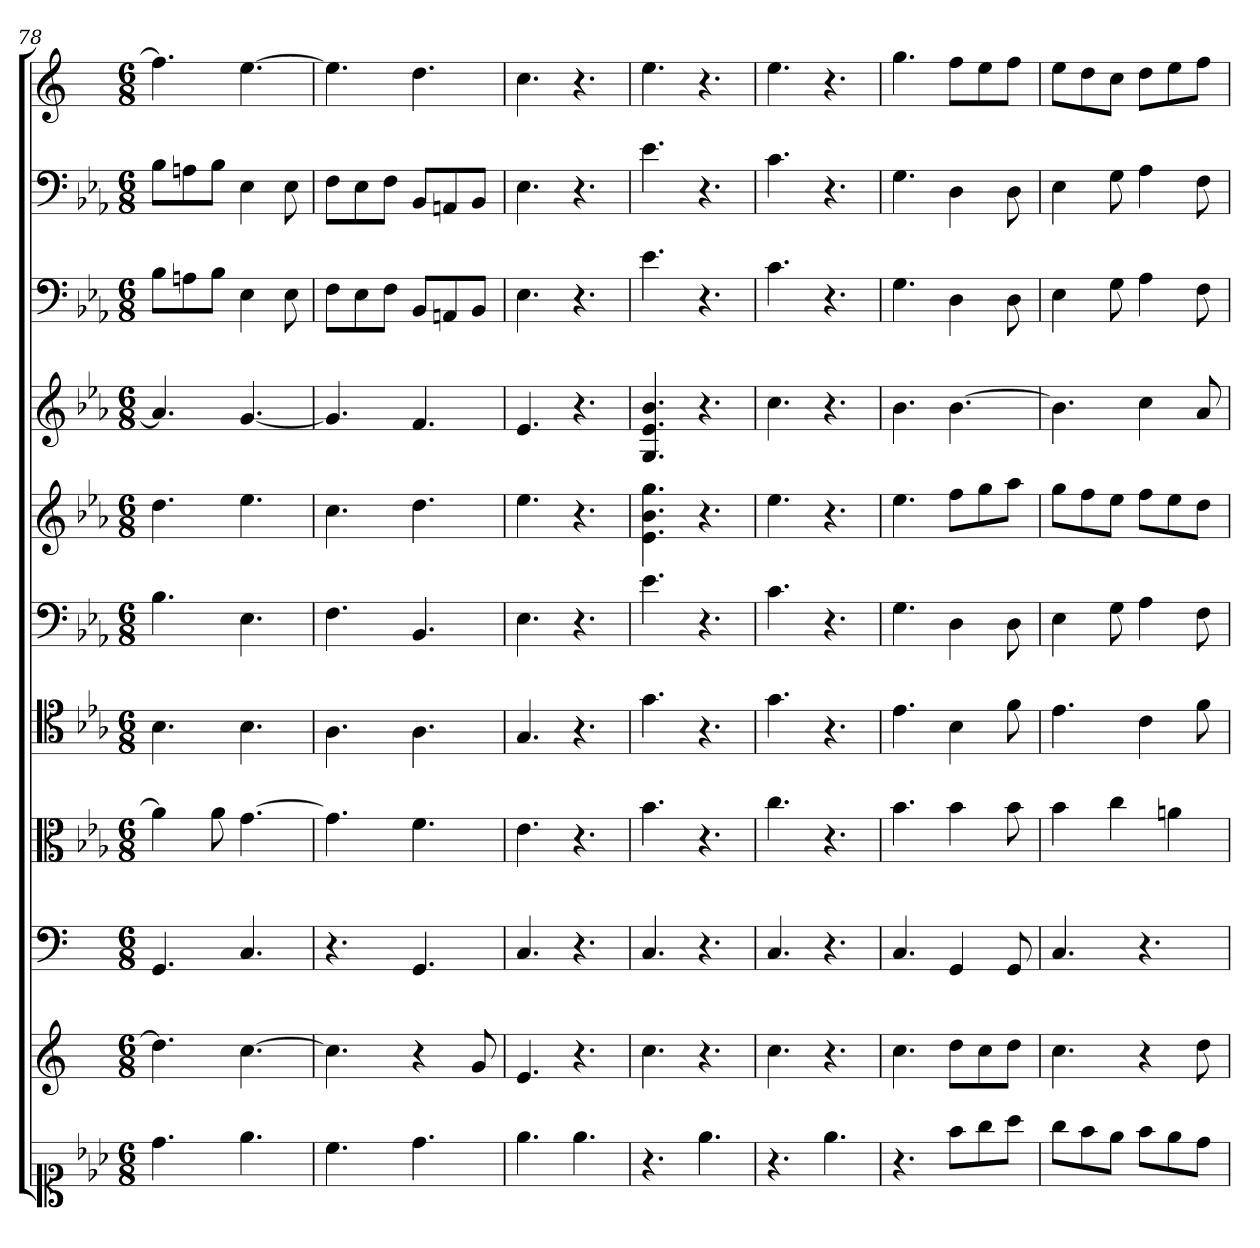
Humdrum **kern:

**kern	**kern	**kern	**kern	**kern	**kern	**kern	**kern	**kern	**kern	**kern
*part11	*part10	*part9	*part8	*part7	*part6	*part5	*part4	*part3	*part2	*part1
*staff11	*staff10	*staff9	*staff8	*staff7	*staff6	*staff5	*staff4	*staff3	*staff2	*staff1
*clefC1	*	*	*clefC3	*clefC4	*	*	*	*	*	*
*k[b-e-a-]	*k[]	*k[]	*k[b-e-a-]	*k[b-e-a-]	*k[b-e-a-]	*k[b-e-a-]	*k[b-e-a-]	*k[b-e-a-]	*k[b-e-a-]	*k[]
*M6/8	*M6/8	*M6/8	*M6/8	*M6/8	*M6/8	*M6/8	*M6/8	*M6/8	*M6/8	*M6/8
=78	=78	=78	=78	=78	=78	=78	=78	=78	=78	=78
4.dd	4.dd]	4.GG	4a-]	4.B-	4.B-	4.dd	4.a-]	8B-L	8B-L	4.ff]
.	.	.	.	.	.	.	.	8An	8An	.
.	.	.	8a-	.	.	.	.	8B-J	8B-J	.
4.ee-	[4.cc	4.C	[4.g	4.B-	4.E-	4.ee-	[4.g	4E-	4E-	[4.ee
.	.	.	.	.	.	.	.	8E-	8E-	.
=79	=79	=79	=79	=79	=79	=79	=79	=79	=79	=79
4.cc	4.cc]	4.r	4.g]	4.A-	4.F	4.cc	4.g]	8FL	8FL	4.ee]
.	.	.	.	.	.	.	.	8E-	8E-	.
.	.	.	.	.	.	.	.	8FJ	8FJ	.
4.dd	4r	4.GG	4.f	4.A-	4.BB-	4.dd	4.f	8BB-L	8BB-L	4.dd
.	.	.	.	.	.	.	.	8AAn	8AAn	.
.	8g	.	.	.	.	.	.	8BB-J	8BB-J	.
=80	=80	=80	=80	=80	=80	=80	=80	=80	=80	=80
4.ee-	4.e	4.C	4.e-	4.G	4.E-	4.ee-	4.e-	4.E-	4.E-	4.cc
4.ee-	4.r	4.r	4.r	4.r	4.r	4.r	4.r	4.r	4.r	4.r
=81	=81	=81	=81	=81	=81	=81	=81	=81	=81	=81
4.r	4.cc	4.C	4.b-	4.g	4.e-	4.e- 4.b- 4.gg	4.G 4.e- 4.b-	4.e-	4.e-	4.ee
4.ee-	4.r	4.r	4.r	4.r	4.r	4.r	4.r	4.r	4.r	4.r
=82	=82	=82	=82	=82	=82	=82	=82	=82	=82	=82
4.r	4.cc	4.C	4.cc	4.g	4.c	4.ee-	4.cc	4.c	4.c	4.ee
4.ee-	4.r	4.r	4.r	4.r	4.r	4.r	4.r	4.r	4.r	4.r
=83	=83	=83	=83	=83	=83	=83	=83	=83	=83	=83
4.r	4.cc	4.C	4.b-	4.e-	4.G	4.ee-	4.b-	4.G	4.G	4.gg
8ff\L	8ddL	4GG	4b-	4B-	4D	8ffL	[4.b-	4D	4D	8ffL
8gg\	8cc	.	.	.	.	8gg	.	.	.	8ee
8aa-\J	8ddJ	8GG	8b-	8f	8D	8aa-J	.	8D	8D	8ffJ
=84	=84	=84	=84	=84	=84	=84	=84	=84	=84	=84
8gg\L	4.cc	4.C	4b-	4.e-	4E-	8ggL	4.b-]	4E-	4E-	8eeL
8ff\	.	.	.	.	.	8ff	.	.	.	8dd
8ee-\J	.	.	4cc	.	8G	8ee-J	.	8G	8G	8ccJ
8ff\L	4r	4.r	.	4c	4A-	8ffL	4cc	4A-	4A-	8ddL
8ee-\	.	.	4an	.	.	8ee-	.	.	.	8ee
8dd\J	8dd	.	.	8f	8F	8ddJ	8a-	8F	8F	8ffJ
=	=	=	=	=	=	=	=	=	=	=
*-	*-	*-	*-	*-	*-	*-	*-	*-	*-	*-
